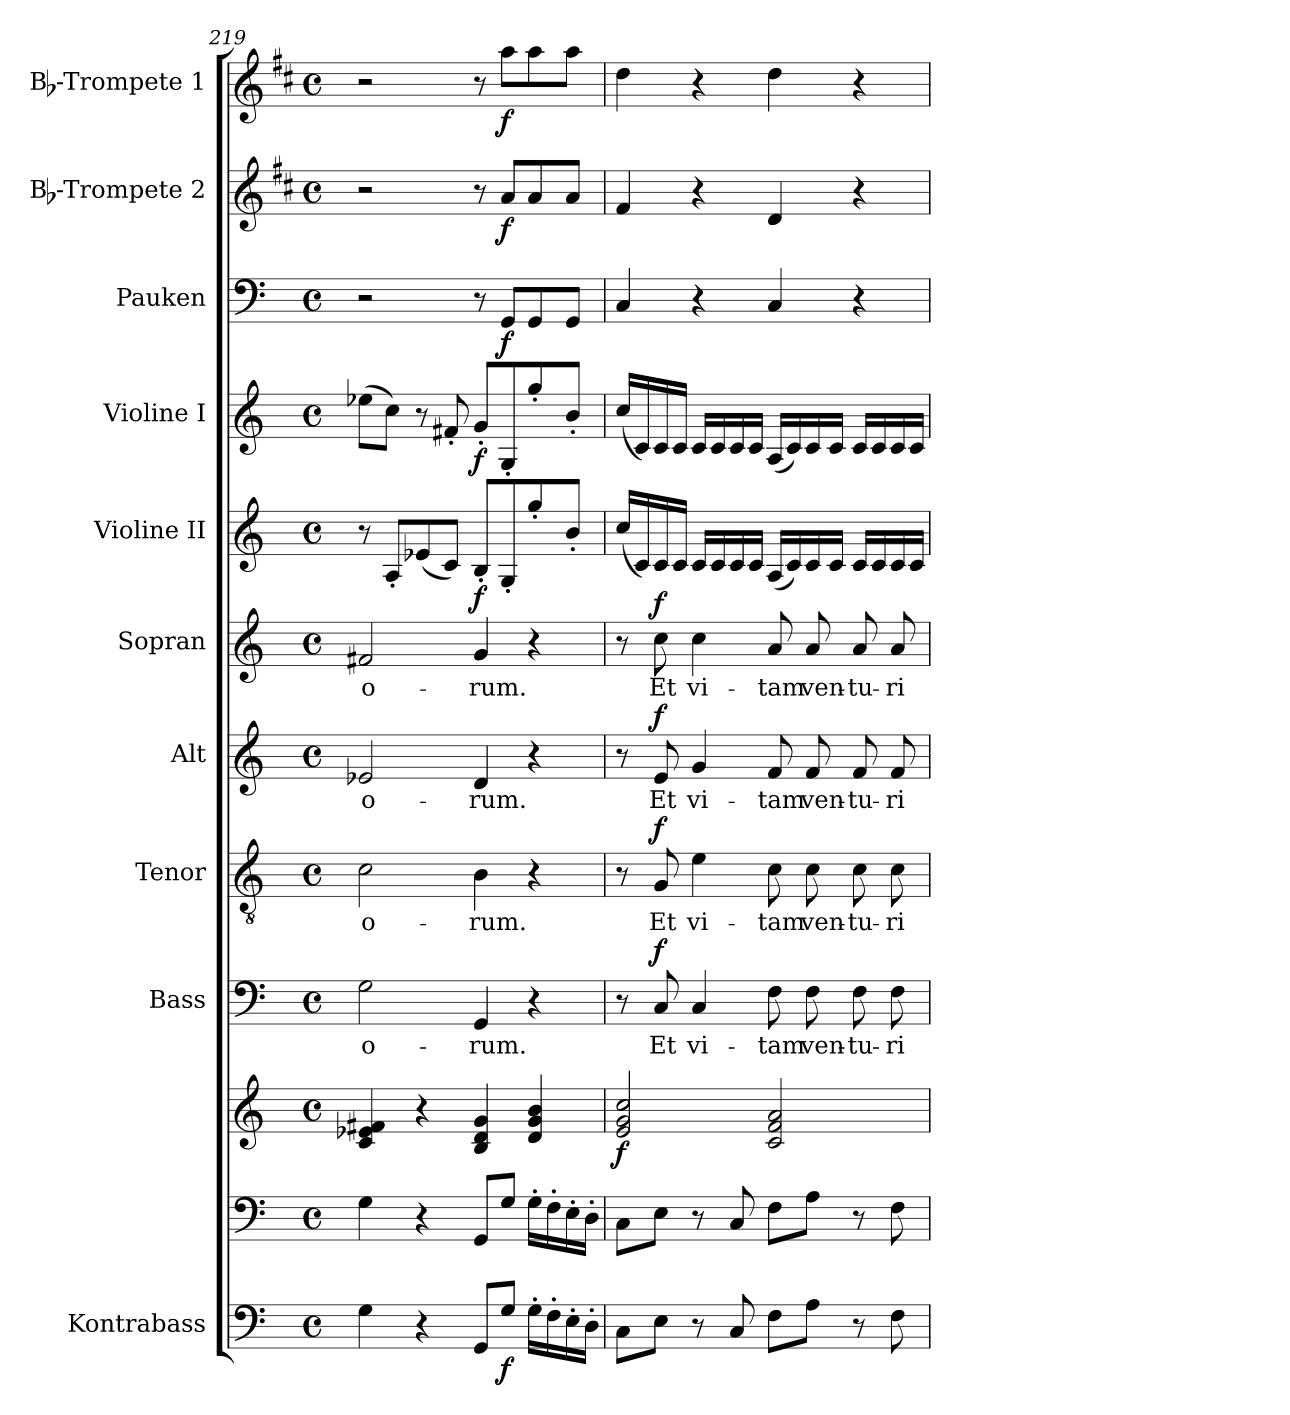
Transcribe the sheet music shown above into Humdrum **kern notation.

**kern	**dynam	**kern	**kern	**dynam	**kern	**text	**dynam	**kern	**text	**dynam	**kern	**text	**dynam	**kern	**text	**dynam	**kern	**dynam	**kern	**dynam	**kern	**dynam	**kern	**dynam	**kern	**dynam
*part11	*part11	*part10	*part10	*part10	*part9	*part9	*part9	*part8	*part8	*part8	*part7	*part7	*part7	*part6	*part6	*part6	*part5	*part5	*part4	*part4	*part3	*part3	*part2	*part2	*part1	*part1
*staff12	*staff12	*staff11	*staff10	*staff10/11	*staff9	*staff9	*staff9	*staff8	*staff8	*staff8	*staff7	*staff7	*staff7	*staff6	*staff6	*staff6	*staff5	*staff5	*staff4	*staff4	*staff3	*staff3	*staff2	*staff2	*staff1	*staff1
*I"Kontrabass	*	*	*	*	*I"Bass	*	*	*I"Tenor	*	*	*I"Alt	*	*	*I"Sopran	*	*	*I"Violine II	*	*I"Violine I	*	*I"Pauken	*	*I"Bb-Trompete 2	*	*I"Bb-Trompete 1	*
*I'Kb.	*	*	*	*	*I'B.	*	*	*I'T.	*	*	*I'A.	*	*	*I'S.	*	*	*I'Vl. II	*	*I'Vl. I	*	*I'Pk.	*	*I'Bb Trp. 2	*	*I'Bb Trp. 1	*
*clefF4	*	*clefF4	*clefG2	*	*clefF4	*	*	*clefGv2	*	*	*clefG2	*	*	*clefG2	*	*	*clefG2	*	*clefG2	*	*clefF4	*	*clefG2	*	*clefG2	*
*ITrd7c12	*	*	*	*	*	*	*	*	*	*	*	*	*	*	*	*	*	*	*	*	*	*	*ITrd1c2	*	*ITrd1c2	*
*k[]	*	*k[]	*k[]	*	*k[]	*	*	*k[]	*	*	*k[]	*	*	*k[]	*	*	*k[]	*	*k[]	*	*k[]	*	*k[]	*	*k[]	*
*C:	*	*C:	*C:	*	*C:	*	*	*C:	*	*	*C:	*	*	*C:	*	*	*C:	*	*C:	*	*C:	*	*C:	*	*C:	*
*M4/4	*	*M4/4	*M4/4	*	*M4/4	*	*	*M4/4	*	*	*M4/4	*	*	*M4/4	*	*	*M4/4	*	*M4/4	*	*M4/4	*	*M4/4	*	*M4/4	*
*met(c)	*	*met(c)	*met(c)	*	*met(c)	*	*	*met(c)	*	*	*met(c)	*	*	*met(c)	*	*	*met(c)	*	*met(c)	*	*met(c)	*	*met(c)	*	*met(c)	*
=219	=219	=219	=219	=219	=219	=219	=219	=219	=219	=219	=219	=219	=219	=219	=219	=219	=219	=219	=219	=219	=219	=219	=219	=219	=219	=219
!	!	!	!	!	!	!LO:LY:b	!	!	!LO:LY:b	!	!	!LO:LY:b	!	!	!LO:LY:b	!	!	!	!	!	!	!	!	!	!	!
4GG\	.	4G\	4c/ 4e-X/ 4f#X/	.	2G\	-o-	.	2c\	-o-	.	2e-X/	-o-	.	2f#X/	-o-	.	8r	.	(>8ee-X\L	.	2r	.	2r	.	2r	.
.	.	.	.	.	.	.	.	.	.	.	.	.	.	.	.	.	8A'</L	.	8cc\J)	.	.	.	.	.	.	.
4r	.	4r	4r	.	.	.	.	.	.	.	.	.	.	.	.	.	(<8e-X/	.	8r	.	.	.	.	.	.	.
.	.	.	.	.	.	.	.	.	.	.	.	.	.	.	.	.	8c/J)	.	8f#X'</	.	.	.	.	.	.	.
!	!	!	!	!	!	!LO:LY:b	!	!	!LO:LY:b	!	!	!LO:LY:b	!	!	!LO:LY:b	!	!	!LO:DY:b	!	!LO:DY:b	!	!	!	!	!	!
8GGG/L	.	8GG/L	4B/ 4d/ 4g/	.	4GG/	-rum.	.	4B\	-rum.	.	4d/	-rum.	.	4g/	-rum.	.	8B'</L	f	8g'</L	f	8r	.	8r	.	8r	.
!	!LO:DY:b	!	!	!	!	!	!	!	!	!	!	!	!	!	!	!	!	!	!	!	!	!LO:DY:b	!	!LO:DY:b	!	!LO:DY:b
8GG/J	f	8G/J	.	.	.	.	.	.	.	.	.	.	.	.	.	.	8G'</	.	8G'</	.	8GG/L	f	8g/L	f	8gg\L	f
16GG'>\LL	.	16G'>\LL	4d/ 4g/ 4b/	.	4r	.	.	4r	.	.	4r	.	.	4r	.	.	8gg'</	.	8gg'</	.	8GG/	.	8g/	.	8gg\	.
16FF'>\	.	16F'>\	.	.	.	.	.	.	.	.	.	.	.	.	.	.	.	.	.	.	.	.	.	.	.	.
16EE'>\	.	16E'>\	.	.	.	.	.	.	.	.	.	.	.	.	.	.	8b'</J	.	8b'</J	.	8GG/J	.	8g/J	.	8gg\J	.
16DD'>\JJ	.	16D'>\JJ	.	.	.	.	.	.	.	.	.	.	.	.	.	.	.	.	.	.	.	.	.	.	.	.
=220	=220	=220	=220	=220	=220	=220	=220	=220	=220	=220	=220	=220	=220	=220	=220	=220	=220	=220	=220	=220	=220	=220	=220	=220	=220	=220
!	!	!	!	!LO:DY:b	!	!	!	!	!	!	!	!	!	!	!	!	!	!	!	!	!	!	!	!	!	!
8CC\L	.	8C\L	2e/ 2g/ 2cc/	f	8r	.	.	8r	.	.	8r	.	.	8r	.	.	(<16cc/LL	.	(<16cc/LL	.	4C/	.	4e/	.	4cc\	.
.	.	.	.	.	.	.	.	.	.	.	.	.	.	.	.	.	16c/)	.	16c/)	.	.	.	.	.	.	.
!	!	!	!	!	!	!LO:LY:b	!LO:DY:a	!	!LO:LY:b	!LO:DY:a	!	!LO:LY:b	!LO:DY:a	!	!LO:LY:b	!LO:DY:a	!	!	!	!	!	!	!	!	!	!
8EE\J	.	8E\J	.	.	8C/	Et	f	8G/	Et	f	8e/	Et	f	8cc\	Et	f	16c/	.	16c/	.	.	.	.	.	.	.
.	.	.	.	.	.	.	.	.	.	.	.	.	.	.	.	.	16c/JJ	.	16c/JJ	.	.	.	.	.	.	.
!	!	!	!	!	!	!LO:LY:b	!	!	!LO:LY:b	!	!	!LO:LY:b	!	!	!LO:LY:b	!	!	!	!	!	!	!	!	!	!	!
8r	.	8r	.	.	4C/	vi-	.	4e\	vi-	.	4g/	vi-	.	4cc\	vi-	.	16c/LL	.	16c/LL	.	4r	.	4r	.	4r	.
.	.	.	.	.	.	.	.	.	.	.	.	.	.	.	.	.	16c/	.	16c/	.	.	.	.	.	.	.
8CC/	.	8C/	.	.	.	.	.	.	.	.	.	.	.	.	.	.	16c/	.	16c/	.	.	.	.	.	.	.
.	.	.	.	.	.	.	.	.	.	.	.	.	.	.	.	.	16c/JJ	.	16c/JJ	.	.	.	.	.	.	.
!	!	!	!	!	!	!LO:LY:b	!	!	!LO:LY:b	!	!	!LO:LY:b	!	!	!LO:LY:b	!	!	!	!	!	!	!	!	!	!	!
8FF\L	.	8F\L	2c/ 2f/ 2a/	.	8F\	-tam	.	8c\	-tam	.	8f/	-tam	.	8a/	-tam	.	(<16A/LL	.	(<16A/LL	.	4C/	.	4c/	.	4cc\	.
.	.	.	.	.	.	.	.	.	.	.	.	.	.	.	.	.	16c/)	.	16c/)	.	.	.	.	.	.	.
!	!	!	!	!	!	!LO:LY:b	!	!	!LO:LY:b	!	!	!LO:LY:b	!	!	!LO:LY:b	!	!	!	!	!	!	!	!	!	!	!
8AA\J	.	8A\J	.	.	8F\	ven-	.	8c\	ven-	.	8f/	ven-	.	8a/	ven-	.	16c/	.	16c/	.	.	.	.	.	.	.
.	.	.	.	.	.	.	.	.	.	.	.	.	.	.	.	.	16c/JJ	.	16c/JJ	.	.	.	.	.	.	.
!	!	!	!	!	!	!LO:LY:b	!	!	!LO:LY:b	!	!	!LO:LY:b	!	!	!LO:LY:b	!	!	!	!	!	!	!	!	!	!	!
8r	.	8r	.	.	8F\	-tu-	.	8c\	-tu-	.	8f/	-tu-	.	8a/	-tu-	.	16c/LL	.	16c/LL	.	4r	.	4r	.	4r	.
.	.	.	.	.	.	.	.	.	.	.	.	.	.	.	.	.	16c/	.	16c/	.	.	.	.	.	.	.
!	!	!	!	!	!	!LO:LY:b	!	!	!LO:LY:b	!	!	!LO:LY:b	!	!	!LO:LY:b	!	!	!	!	!	!	!	!	!	!	!
8FF\	.	8F\	.	.	8F\	-ri	.	8c\	-ri	.	8f/	-ri	.	8a/	-ri	.	16c/	.	16c/	.	.	.	.	.	.	.
.	.	.	.	.	.	.	.	.	.	.	.	.	.	.	.	.	16c/JJ	.	16c/JJ	.	.	.	.	.	.	.
=	=	=	=	=	=	=	=	=	=	=	=	=	=	=	=	=	=	=	=	=	=	=	=	=	=	=
*-	*-	*-	*-	*-	*-	*-	*-	*-	*-	*-	*-	*-	*-	*-	*-	*-	*-	*-	*-	*-	*-	*-	*-	*-	*-	*-
